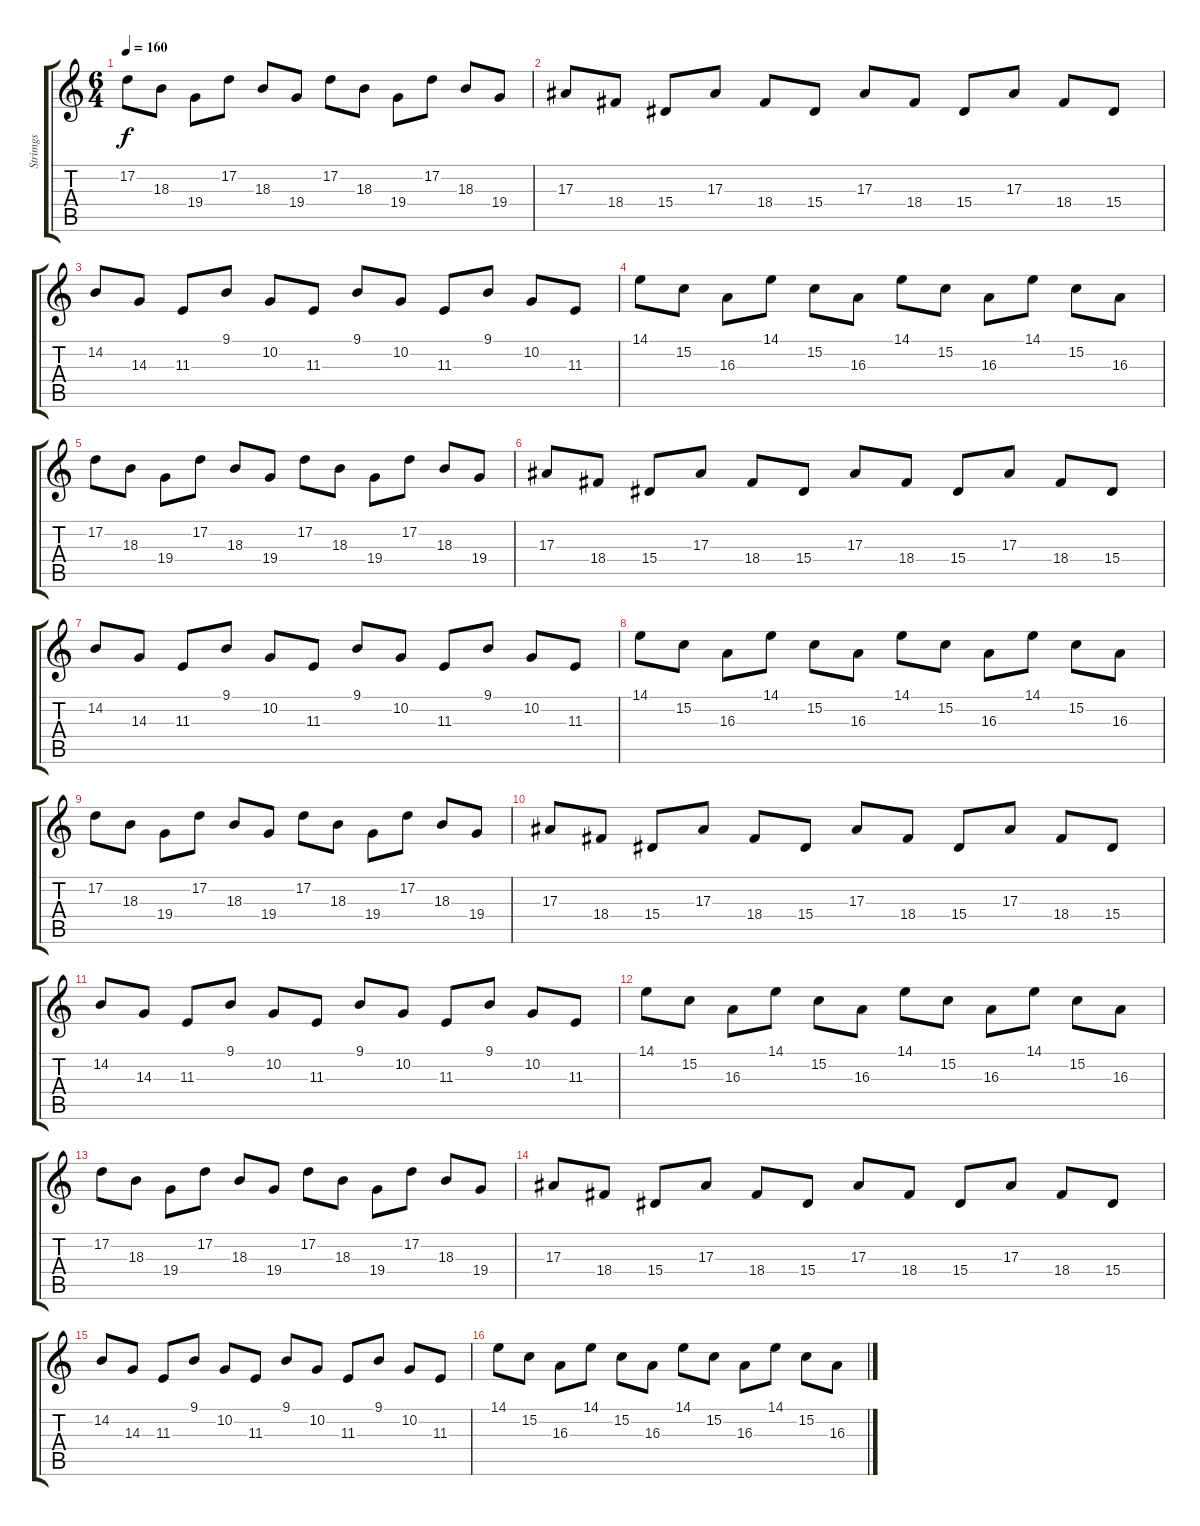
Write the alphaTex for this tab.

\track ("Strimgs" "Strimgs") {instrument stringensemble1}
\staff {score tabs}
\tuning (D4 A3 F3 C3 G2 D2) {hide}
\ts (6 4)
\tempo 160
\clef g2
\ks c
17.2.8{dy f} 18.3.8 19.4.8 17.2.8 18.3.8 19.4.8 17.2.8 18.3.8 19.4.8 17.2.8 18.3.8 19.4.8 |
17.3.8 18.4.8 15.4.8 17.3.8 18.4.8 15.4.8 17.3.8 18.4.8 15.4.8 17.3.8 18.4.8 15.4.8 |
14.2.8 14.3.8 11.3.8 9.1.8 10.2.8 11.3.8 9.1.8 10.2.8 11.3.8 9.1.8 10.2.8 11.3.8 |
14.1.8 15.2.8 16.3.8 14.1.8 15.2.8 16.3.8 14.1.8 15.2.8 16.3.8 14.1.8 15.2.8 16.3.8 |
17.2.8 18.3.8 19.4.8 17.2.8 18.3.8 19.4.8 17.2.8 18.3.8 19.4.8 17.2.8 18.3.8 19.4.8 |
17.3.8 18.4.8 15.4.8 17.3.8 18.4.8 15.4.8 17.3.8 18.4.8 15.4.8 17.3.8 18.4.8 15.4.8 |
14.2.8 14.3.8 11.3.8 9.1.8 10.2.8 11.3.8 9.1.8 10.2.8 11.3.8 9.1.8 10.2.8 11.3.8 |
14.1.8 15.2.8 16.3.8 14.1.8 15.2.8 16.3.8 14.1.8 15.2.8 16.3.8 14.1.8 15.2.8 16.3.8 |
17.2.8 18.3.8 19.4.8 17.2.8 18.3.8 19.4.8 17.2.8 18.3.8 19.4.8 17.2.8 18.3.8 19.4.8 |
17.3.8 18.4.8 15.4.8 17.3.8 18.4.8 15.4.8 17.3.8 18.4.8 15.4.8 17.3.8 18.4.8 15.4.8 |
14.2.8 14.3.8 11.3.8 9.1.8 10.2.8 11.3.8 9.1.8 10.2.8 11.3.8 9.1.8 10.2.8 11.3.8 |
14.1.8 15.2.8 16.3.8 14.1.8 15.2.8 16.3.8 14.1.8 15.2.8 16.3.8 14.1.8 15.2.8 16.3.8 |
17.2.8 18.3.8 19.4.8 17.2.8 18.3.8 19.4.8 17.2.8 18.3.8 19.4.8 17.2.8 18.3.8 19.4.8 |
17.3.8 18.4.8 15.4.8 17.3.8 18.4.8 15.4.8 17.3.8 18.4.8 15.4.8 17.3.8 18.4.8 15.4.8 |
14.2.8 14.3.8 11.3.8 9.1.8 10.2.8 11.3.8 9.1.8 10.2.8 11.3.8 9.1.8 10.2.8 11.3.8 |
14.1.8 15.2.8 16.3.8 14.1.8 15.2.8 16.3.8 14.1.8 15.2.8 16.3.8 14.1.8 15.2.8 16.3.8
